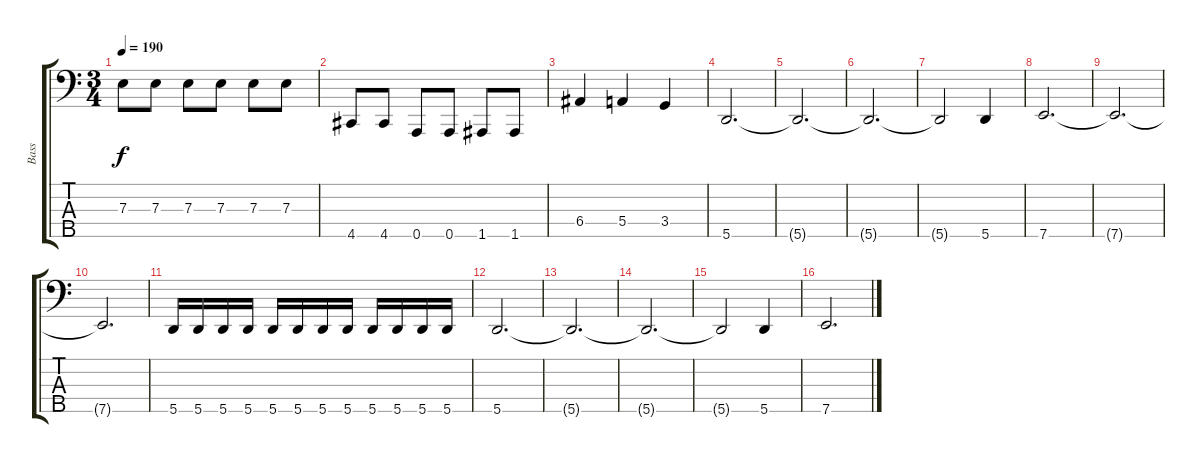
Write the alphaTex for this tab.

\track ("Bass" "Bass") {instrument electricbassfinger}
\staff {score tabs}
\tuning (G2 D2 A1 E1 A0) {hide}
\ts (3 4)
\tempo 190
\clef f4
\ks c
7.3.8{dy f} 7.3.8 7.3.8 7.3.8 7.3.8 7.3.8 |
4.5.8 4.5.8 0.5.8 0.5.8 1.5.8 1.5.8 |
6.4.4 5.4.4 3.4.4 |
5.5.2{d} |
5.5{t}.2{d} |
5.5{t}.2{d} |
5.5{t}.2 5.5.4 |
7.5.2{d} |
7.5{t}.2{d} |
7.5{t}.2{d} |
5.5.16 5.5.16 5.5.16 5.5.16 5.5.16 5.5.16 5.5.16 5.5.16 5.5.16 5.5.16 5.5.16 5.5.16 |
5.5.2{d} |
5.5{t}.2{d} |
5.5{t}.2{d} |
5.5{t}.2 5.5.4 |
7.5.2{d}
